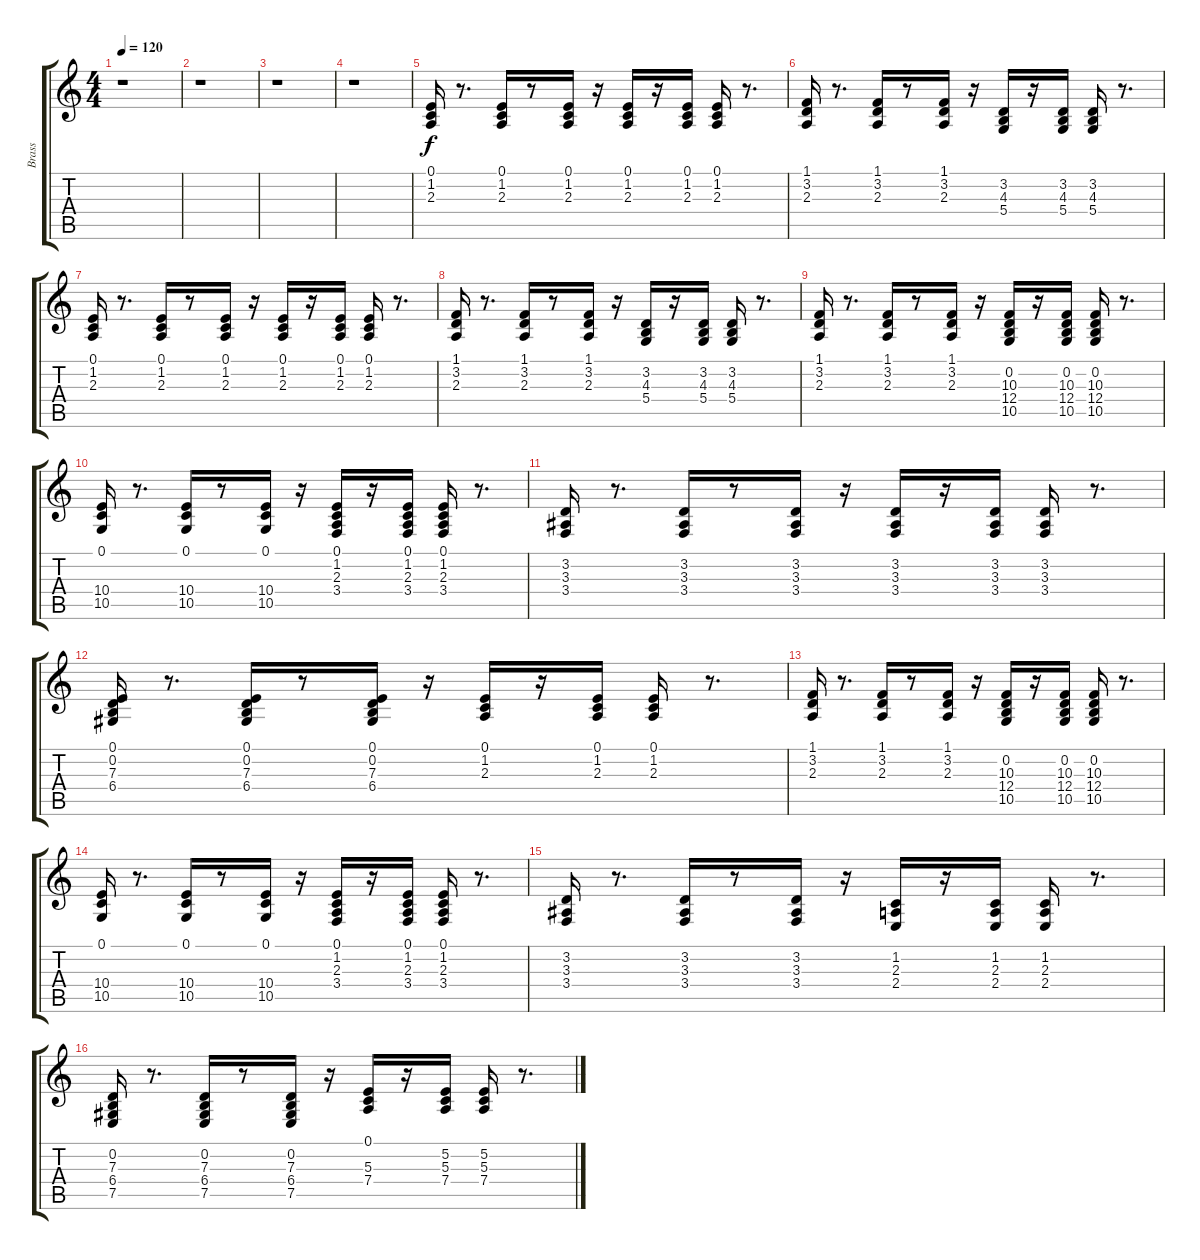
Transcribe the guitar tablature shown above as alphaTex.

\track ("Brass" "Brass") {instrument lead1square}
\staff {score tabs}
\tuning (E4 B3 G3 D3 A2 E2) {hide}
\ts (4 4)
\tempo 120
\clef g2
\ks c
r.1{dy f} |
r.1 |
r.1 |
r.1 |
(0.1 1.2 2.3).16 r.8{d} (0.1 1.2 2.3).16 r.8 (0.1 1.2 2.3).16 r.16 (0.1 1.2 2.3).16 r.16 (0.1 1.2 2.3).16 (0.1 1.2 2.3).16 r.8{d} |
(1.1 3.2 2.3).16 r.8{d} (1.1 3.2 2.3).16 r.8 (1.1 3.2 2.3).16 r.16 (3.2 4.3 5.4).16 r.16 (3.2 4.3 5.4).16 (3.2 4.3 5.4).16 r.8{d} |
(0.1 1.2 2.3).16 r.8{d} (0.1 1.2 2.3).16 r.8 (0.1 1.2 2.3).16 r.16 (0.1 1.2 2.3).16 r.16 (0.1 1.2 2.3).16 (0.1 1.2 2.3).16 r.8{d} |
(1.1 3.2 2.3).16 r.8{d} (1.1 3.2 2.3).16 r.8 (1.1 3.2 2.3).16 r.16 (3.2 4.3 5.4).16 r.16 (3.2 4.3 5.4).16 (3.2 4.3 5.4).16 r.8{d} |
(1.1 3.2 2.3).16 r.8{d} (1.1 3.2 2.3).16 r.8 (1.1 3.2 2.3).16 r.16 (0.2 10.3 12.4 10.5).16 r.16 (0.2 10.3 12.4 10.5).16 (0.2 10.3 12.4 10.5).16 r.8{d} |
(0.1 10.4 10.5).16 r.8{d} (0.1 10.4 10.5).16 r.8 (0.1 10.4 10.5).16 r.16 (0.1 1.2 2.3 3.4).16 r.16 (0.1 1.2 2.3 3.4).16 (0.1 1.2 2.3 3.4).16 r.8{d} |
(3.2 3.3 3.4).16 r.8{d} (3.2 3.3 3.4).16 r.8 (3.2 3.3 3.4).16 r.16 (3.2 3.3 3.4).16 r.16 (3.2 3.3 3.4).16 (3.2 3.3 3.4).16 r.8{d} |
(0.1 0.2 7.3 6.4).16 r.8{d} (0.1 0.2 7.3 6.4).16 r.8 (0.1 0.2 7.3 6.4).16 r.16 (0.1 1.2 2.3).16 r.16 (0.1 1.2 2.3).16 (0.1 1.2 2.3).16 r.8{d} |
(1.1 3.2 2.3).16 r.8{d} (1.1 3.2 2.3).16 r.8 (1.1 3.2 2.3).16 r.16 (0.2 10.3 12.4 10.5).16 r.16 (0.2 10.3 12.4 10.5).16 (0.2 10.3 12.4 10.5).16 r.8{d} |
(0.1 10.4 10.5).16 r.8{d} (0.1 10.4 10.5).16 r.8 (0.1 10.4 10.5).16 r.16 (0.1 1.2 2.3 3.4).16 r.16 (0.1 1.2 2.3 3.4).16 (0.1 1.2 2.3 3.4).16 r.8{d} |
(3.2 3.3 3.4).16 r.8{d} (3.2 3.3 3.4).16 r.8 (3.2 3.3 3.4).16 r.16 (1.2 2.3 2.4).16 r.16 (1.2 2.3 2.4).16 (1.2 2.3 2.4).16 r.8{d} |
(0.2 7.3 6.4 7.5).16 r.8{d} (0.2 7.3 6.4 7.5).16 r.8 (0.2 7.3 6.4 7.5).16 r.16 (0.1 5.3 7.4).16 r.16 (5.2 5.3 7.4).16 (5.2 5.3 7.4).16 r.8{d}
